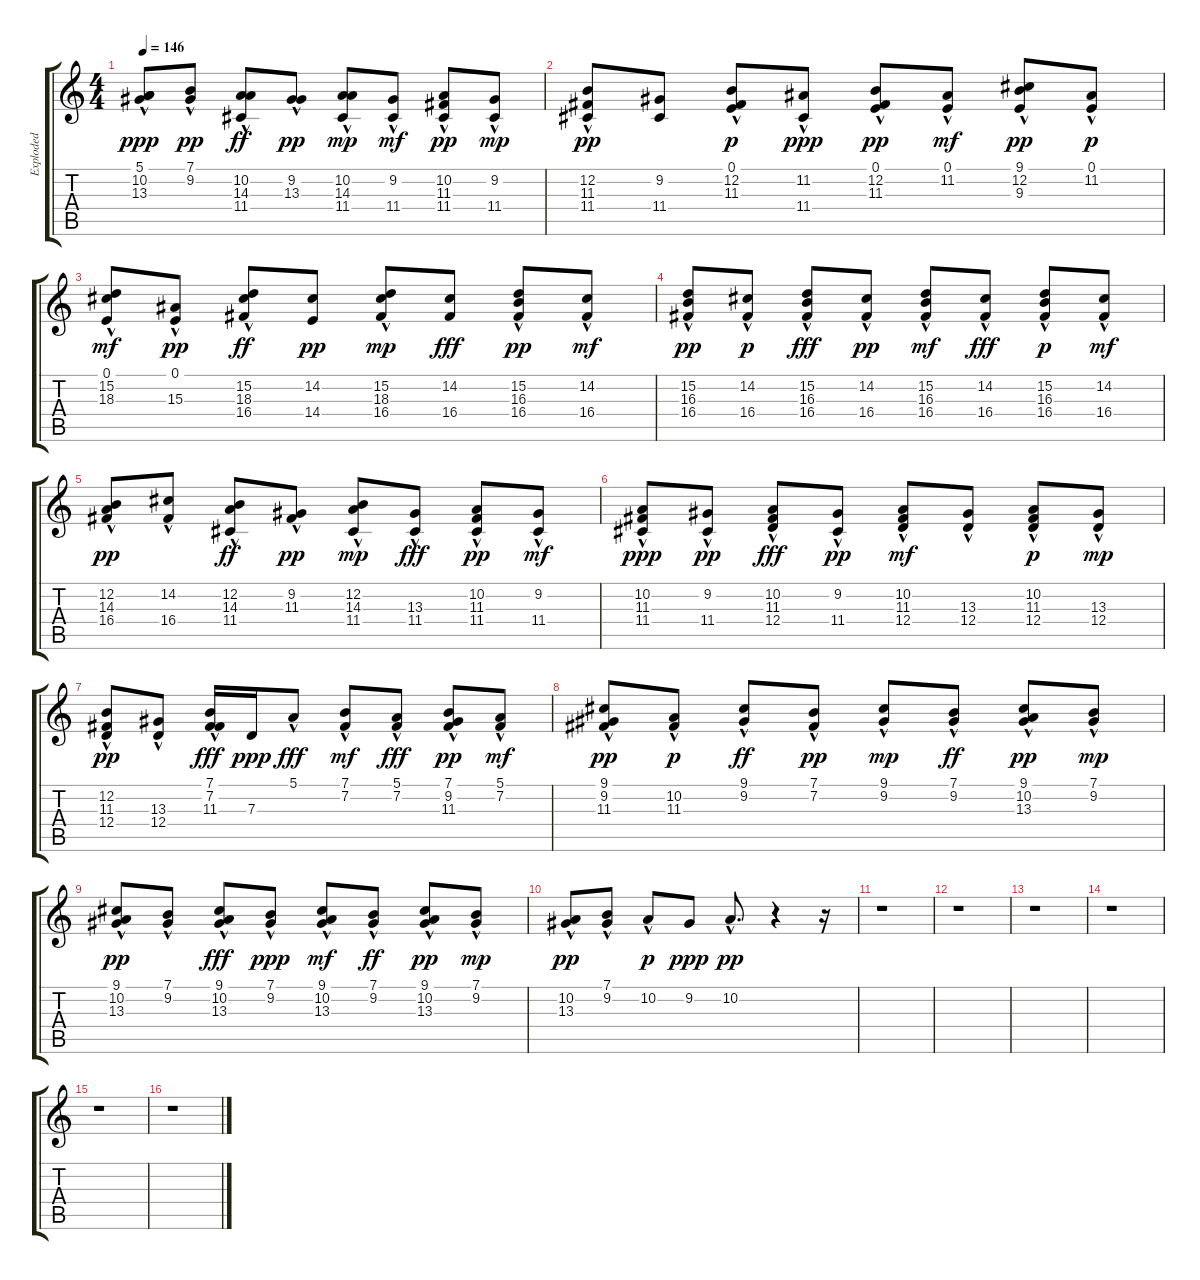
\track ("Exploded" "Exploded") {instrument acousticgrandpiano}
\staff {score tabs}
\tuning (E4 B3 G3 D3 A2 E2) {hide}
\ts (4 4)
\tempo 146
\clef g2
\ks c
(5.1{hac} 10.2{hac} 13.3).8{dy ppp} (7.1{hac} 9.2).8{dy pp} (10.2{hac} 14.3{hac} 11.4).8{dy ff} (9.2{hac} 13.3{hac}).8{dy pp} (10.2{hac} 14.3{hac} 11.4).8{dy mp} (9.2{hac} 11.4).8{dy mf} (10.2{hac} 11.3{hac} 11.4).8{dy pp} (9.2{hac} 11.4).8{dy mp} |
(12.2{hac} 11.3{hac} 11.4).8{dy pp} (9.2 11.4).8 (0.1 12.2{hac} 11.3{hac}).8{dy p} (11.2{hac} 11.4).8{dy ppp} (0.1 12.2{hac} 11.3{hac}).8{dy pp} (0.1 11.2{hac}).8{dy mf} (9.1 12.2{hac} 9.3).8{dy pp} (0.1 11.2{hac}).8{dy p} |
(0.1 15.2{hac} 18.3).8{dy mf} (0.1 15.3{hac}).8{dy pp} (15.2{hac} 18.3 16.4).8{dy ff} (14.2 14.4).8{dy pp} (15.2{hac} 18.3 16.4).8{dy mp} (14.2 16.4).8{dy fff} (15.2{hac} 16.3{hac} 16.4).8{dy pp} (14.2{hac} 16.4).8{dy mf} |
(15.2{hac} 16.3{hac} 16.4).8{dy pp} (14.2{hac} 16.4).8{dy p} (15.2{hac} 16.3{hac} 16.4).8{dy fff} (14.2{hac} 16.4).8{dy pp} (15.2{hac} 16.3{hac} 16.4).8{dy mf} (14.2{hac} 16.4).8{dy fff} (15.2{hac} 16.3{hac} 16.4).8{dy p} (14.2{hac} 16.4).8{dy mf} |
(12.2{hac} 14.3{hac} 16.4).8{dy pp} (14.2{hac} 16.4).8 (12.2{hac} 14.3{hac} 11.4).8{dy ff} (9.2{hac} 11.3).8{dy pp} (12.2{hac} 14.3{hac} 11.4).8{dy mp} (13.3{hac} 11.4).8{dy fff} (10.2{hac} 11.3{hac} 11.4).8{dy pp} (9.2{hac} 11.4).8{dy mf} |
(10.2{hac} 11.3{hac} 11.4).8{dy ppp} (9.2{hac} 11.4).8{dy pp} (10.2{hac} 11.3{hac} 12.4).8{dy fff} (9.2{hac} 11.4).8{dy pp} (10.2{hac} 11.3{hac} 12.4).8{dy mf} (13.3{hac} 12.4).8 (10.2{hac} 11.3{hac} 12.4).8{dy p} (13.3{hac} 12.4).8{dy mp} |
(12.2{hac} 11.3{hac} 12.4).8{dy pp} (13.3{hac} 12.4).8 (7.1{hac} 7.2{hac} 11.3{hac}).16{dy fff} 7.3.16{dy ppp} 5.1{hac}.8{dy fff} (7.1{hac} 7.2).8{dy mf} (5.1{hac} 7.2).8{dy fff} (7.1{hac} 9.2{hac} 11.3).8{dy pp} (5.1{hac} 7.2).8{dy mf} |
(9.1{hac} 9.2{hac} 11.3).8{dy pp} (10.2{hac} 11.3).8{dy p} (9.1{hac} 9.2).8{dy ff} (7.1{hac} 7.2).8{dy pp} (9.1{hac} 9.2).8{dy mp} (7.1{hac} 9.2).8{dy ff} (9.1{hac} 10.2{hac} 13.3).8{dy pp} (7.1{hac} 9.2).8{dy mp} |
(9.1{hac} 10.2{hac} 13.3).8{dy pp} (7.1{hac} 9.2).8 (9.1{hac} 10.2{hac} 13.3).8{dy fff} (7.1{hac} 9.2).8{dy ppp} (9.1{hac} 10.2{hac} 13.3).8{dy mf} (7.1{hac} 9.2).8{dy ff} (9.1{hac} 10.2{hac} 13.3).8{dy pp} (7.1{hac} 9.2).8{dy mp} |
(10.2{hac} 13.3).8{dy pp} (7.1{hac} 9.2).8 10.2{hac}.8{dy p} 9.2.8{dy ppp} 10.2{hac}.8{d dy pp} r.4 r.16 |
r.1 |
r.1 |
r.1 |
r.1 |
r.1 |
r.1
